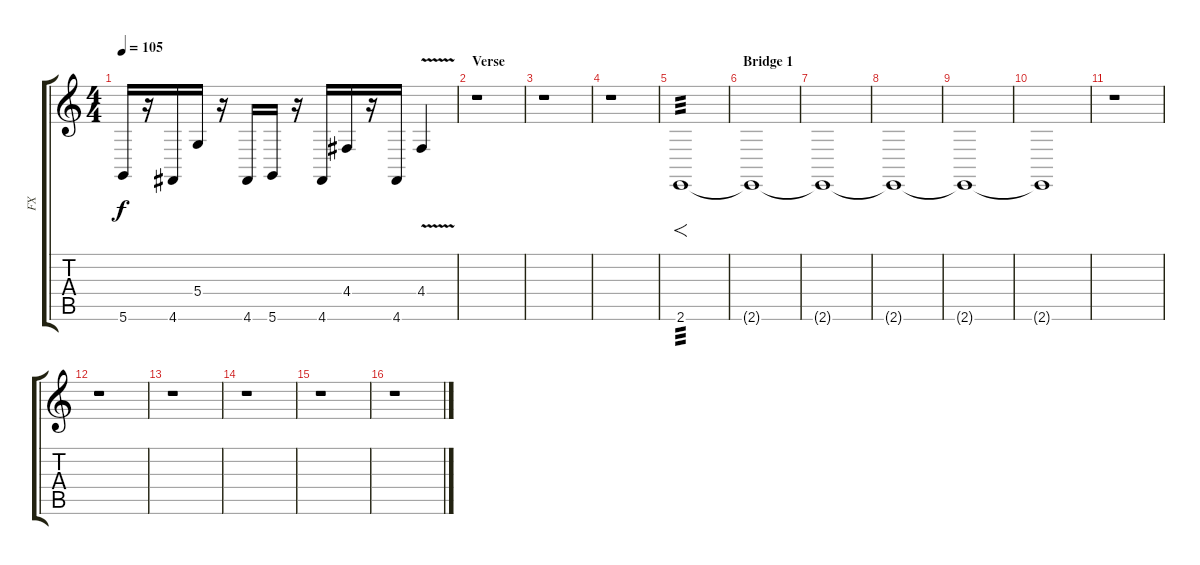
\track ("FX" "FX") {instrument lead1square}
\staff {score tabs}
\tuning (E4 B3 G3 D3 A2 D2) {hide}
\ts (4 4)
\tempo 105
\clef g2
\ks c
5.6.16{dy f} r.16 4.6.16 5.4.16 r.16 4.6.16 5.6.16 r.16 4.6.16 4.4.16 r.16 4.6.16 4.4{v}.4 |
\section ("" "Verse")
r.1 |
r.1 |
r.1 |
2.6.1{f tp 3} |
\section ("" "Bridge 1")
2.6{t}.1 |
2.6{t}.1 |
2.6{t}.1 |
2.6{t}.1 |
2.6{t}.1 |
r.1 |
r.1 |
r.1 |
r.1 |
r.1 |
r.1
